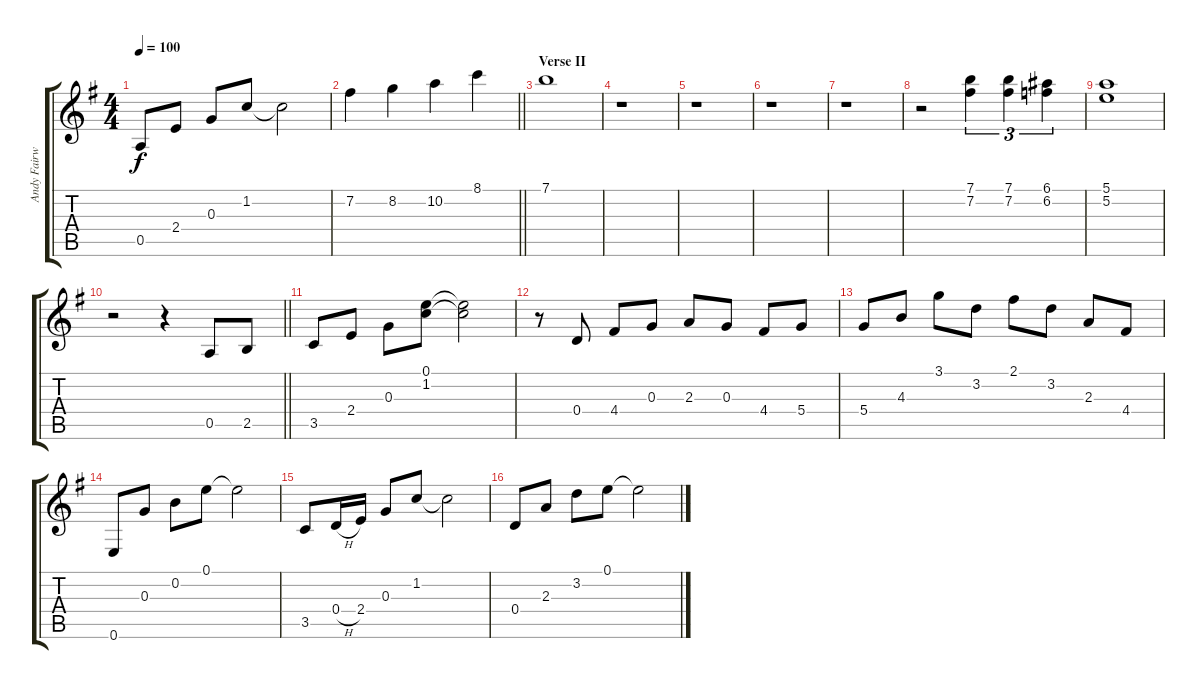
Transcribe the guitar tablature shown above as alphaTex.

\track ("Andy Fairweatherlow Guitar" "Andy Fairw") {instrument electricguitarclean}
\staff {score tabs}
\tuning (E4 B3 G3 D3 A2 E2) {hide}
\ts (4 4)
\tempo 100
\clef g2
\ks g
0.5.8{dy f} 2.4.8 0.3.8 1.2.8 1.2{t}.2 |
\barLineRight lightlight
7.2.4 8.2.4 10.2.4 8.1.4 |
\section ("" "Verse II")
7.1.1 |
r.1 |
r.1 |
r.1 |
r.1 |
r.2 (7.1 7.2).4{tu (3 2)} (7.1 7.2).4{tu (3 2)} (6.1 6.2).4{tu (3 2)} |
(5.1 5.2).1 |
\barLineRight lightlight
r.2 r.4 0.5.8 2.5.8 |
3.5.8 2.4.8 0.3.8 (0.1 1.2).8 (0.1{t} 1.2{t}).2 |
r.8 0.4.8 4.4.8 0.3.8 2.3.8 0.3.8 4.4.8 5.4.8 |
5.4.8 4.3.8 3.1.8 3.2.8 2.1.8 3.2.8 2.3.8 4.4.8 |
0.6.8 0.3.8 0.2.8 0.1.8 0.1{t}.2 |
3.5.8 0.4{h}.16 2.4.16 0.3.8 1.2.8 1.2{t}.2 |
0.4.8 2.3.8 3.2.8 0.1.8 0.1{t}.2
